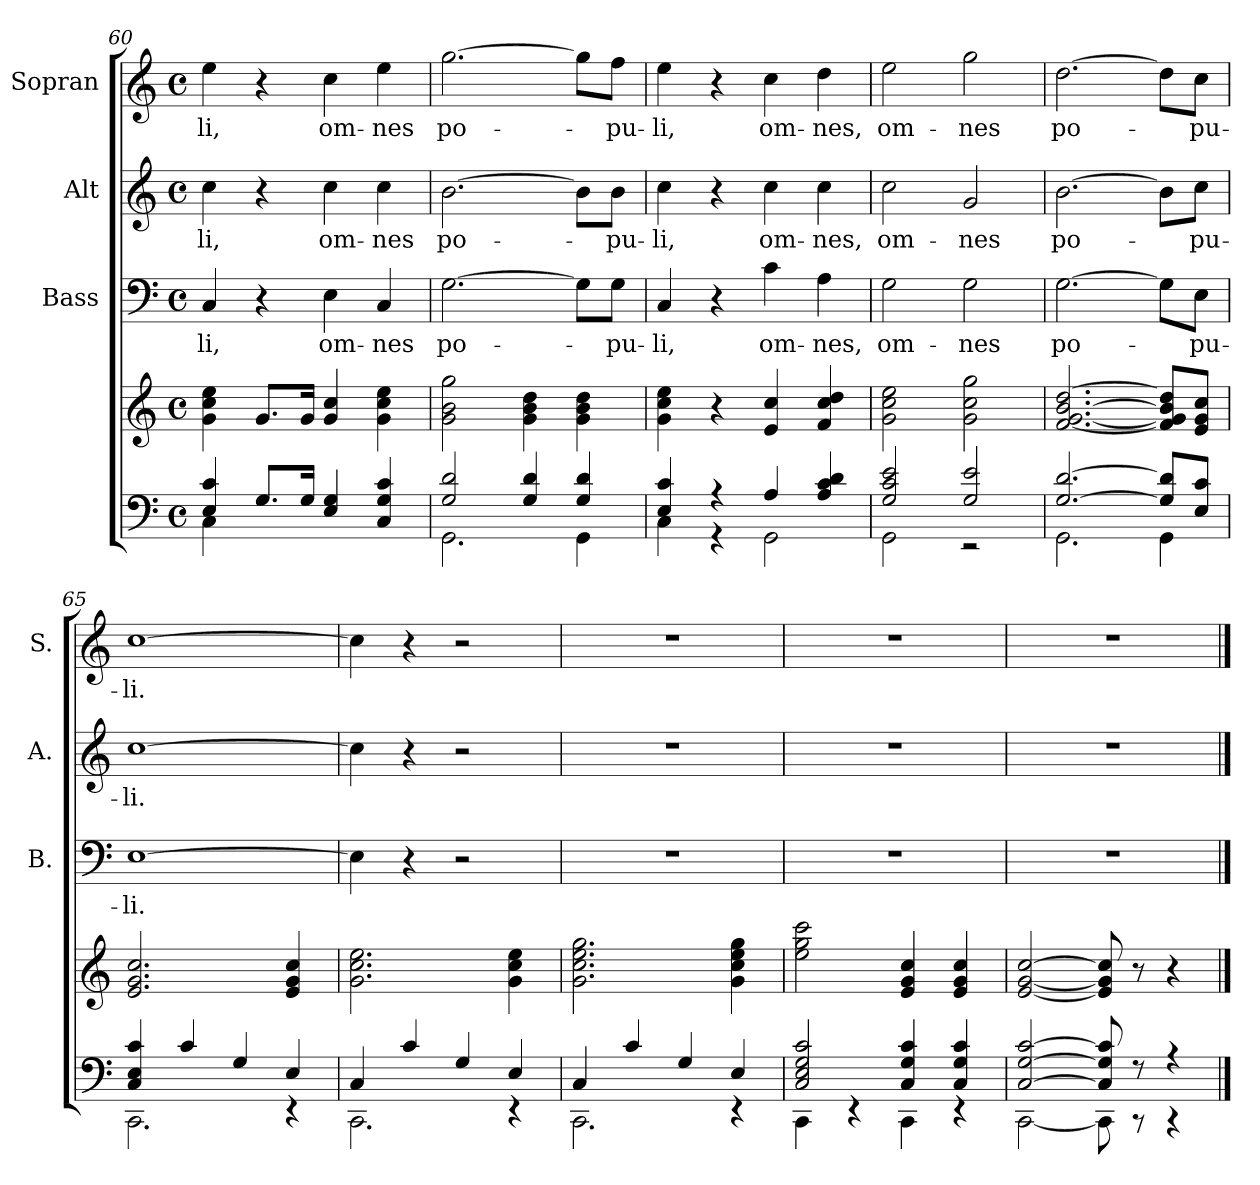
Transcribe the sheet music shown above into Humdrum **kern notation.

**kern	**kern	**kern	**text	**kern	**text	**kern	**text
*part4	*part4	*part3	*part3	*part2	*part2	*part1	*part1
*staff5	*staff4	*staff3	*staff3	*staff2	*staff2	*staff1	*staff1
*	*	*I"Bass	*	*I"Alt	*	*I"Sopran	*
*	*	*I'B.	*	*I'A.	*	*I'S.	*
*clefF4	*clefG2	*clefF4	*	*clefG2	*	*clefG2	*
*k[]	*k[]	*k[]	*	*k[]	*	*k[]	*
*C:	*C:	*C:	*	*C:	*	*C:	*
*M4/4	*M4/4	*M4/4	*	*M4/4	*	*M4/4	*
*met(c)	*met(c)	*met(c)	*	*met(c)	*	*met(c)	*
=60	=60	=60	=60	=60	=60	=60	=60
*^	*	*	*	*	*	*	*
!	!	!	!	!LO:LY:b	!	!LO:LY:b	!	!LO:LY:b
4E/ 4c/	4C\	4g\ 4cc\ 4ee\	4C/	-li,	4cc\	-li,	4ee\	-li,
8.G/L	2.ryy	8.g/L	4r	.	4r	.	4r	.
16G/Jk	.	16g/Jk	.	.	.	.	.	.
!	!	!	!	!LO:LY:b	!	!LO:LY:b	!	!LO:LY:b
4E/ 4G/	.	4g/ 4cc/	4E\	om-	4cc\	om-	4cc\	om-
!	!	!	!	!LO:LY:b	!	!LO:LY:b	!	!LO:LY:b
4C/ 4G/ 4c/	.	4g\ 4cc\ 4ee\	4C/	-nes	4cc\	-nes	4ee\	-nes
=61	=61	=61	=61	=61	=61	=61	=61	=61
!	!	!	!	!LO:LY:b	!	!LO:LY:b	!	!LO:LY:b
2G/ 2d/	2.GG\	2g\ 2b\ 2gg\	[2.G\	po-	[2.b\	po-	[2.gg\	po-
4G/ 4d/	.	4g\ 4b\ 4dd\	.	.	.	.	.	.
4G/ 4d/	4GG\	4g\ 4b\ 4dd\	8G\L]	.	8b\L]	.	8gg\L]	.
!	!	!	!	!LO:LY:b	!	!LO:LY:b	!	!LO:LY:b
.	.	.	8G\J	-pu-	8b\J	-pu-	8ff\J	-pu-
=62	=62	=62	=62	=62	=62	=62	=62	=62
!	!	!	!	!LO:LY:b	!	!LO:LY:b	!	!LO:LY:b
4E/ 4c/	4C\	4g\ 4cc\ 4ee\	4C/	-li,	4cc\	-li,	4ee\	-li,
4r	4r	4r	4r	.	4r	.	4r	.
!	!	!	!	!LO:LY:b	!	!LO:LY:b	!	!LO:LY:b
4A/	2GG\	4e/ 4cc/	4c\	om-	4cc\	om-	4cc\	om-
!	!	!	!	!LO:LY:b	!	!LO:LY:b	!	!LO:LY:b
4A/ 4c/ 4d/	.	4f/ 4cc/ 4dd/	4A\	-nes,	4cc\	-nes,	4dd\	-nes,
!!LO:LB:g=z
=63	=63	=63	=63	=63	=63	=63	=63	=63
!	!	!	!	!LO:LY:b	!	!LO:LY:b	!	!LO:LY:b
2G/ 2c/ 2e/	2GG\	2g\ 2cc\ 2ee\	2G\	om-	2cc\	om-	2ee\	om-
!	!	!	!	!LO:LY:b	!	!LO:LY:b	!	!LO:LY:b
2G/ 2e/	2rEE	2g\ 2cc\ 2gg\	2G\	-nes	2g/	-nes	2gg\	-nes
=64	=64	=64	=64	=64	=64	=64	=64	=64
!	!	!	!	!LO:LY:b	!	!LO:LY:b	!	!LO:LY:b
[>2.G/ [>2.d/	2.GG\	[2.f/ [2.g/ [2.b/ [2.dd/	[2.G\	po-	[2.b\	po-	[2.dd\	po-
8G/] 8d/]L	4GG\	8f/] 8g/] 8b/] 8dd/]L	8G\L]	.	8b\L]	.	8dd\L]	.
!	!	!	!	!LO:LY:b	!	!LO:LY:b	!	!LO:LY:b
8E/ 8c/J	.	8e/ 8g/ 8cc/J	8E\J	-pu-	8cc\J	-pu-	8cc\J	-pu-
=65	=65	=65	=65	=65	=65	=65	=65	=65
!	!	!	!	!LO:LY:b	!	!LO:LY:b	!	!LO:LY:b
4C/ 4E/ 4c/	2.CC\	2.e/ 2.g/ 2.cc/	[1E	-li.	[1cc	-li.	[1cc	-li.
4c/	.	.	.	.	.	.	.	.
4G/	.	.	.	.	.	.	.	.
4E/	4rEE	4e/ 4g/ 4cc/	.	.	.	.	.	.
=66	=66	=66	=66	=66	=66	=66	=66	=66
4C/	2.CC\	2.g\ 2.cc\ 2.ee\	4E\]	.	4cc\]	.	4cc\]	.
4c/	.	.	4r	.	4r	.	4r	.
4G/	.	.	2r	.	2r	.	2r	.
4E/	4rEE	4g\ 4cc\ 4ee\	.	.	.	.	.	.
=67	=67	=67	=67	=67	=67	=67	=67	=67
4C/	2.CC\	2.g\ 2.cc\ 2.ee\ 2.gg\	1r	.	1r	.	1r	.
4c/	.	.	.	.	.	.	.	.
4G/	.	.	.	.	.	.	.	.
4E/	4rEE	4g\ 4cc\ 4ee\ 4gg\	.	.	.	.	.	.
=68	=68	=68	=68	=68	=68	=68	=68	=68
2C/ 2E/ 2G/ 2c/	4CC\	2ee\ 2gg\ 2ccc\	1r	.	1r	.	1r	.
.	4rEE	.	.	.	.	.	.	.
4C/ 4G/ 4c/	4CC\	4e/ 4g/ 4cc/	.	.	.	.	.	.
4C/ 4G/ 4c/	4rEE	4e/ 4g/ 4cc/	.	.	.	.	.	.
=69	=69	=69	=69	=69	=69	=69	=69	=69
[>2C/ [>2G/ [>2c/	[<2CC\	[2e/ [2g/ [2cc/	1r	.	1r	.	1r	.
8C/] 8G/] 8c/]	8CC\]	8e/] 8g/] 8cc/]	.	.	.	.	.	.
8r	8r	8r	.	.	.	.	.	.
4r	4r	4r	.	.	.	.	.	.
*v	*v	*	*	*	*	*	*	*
==	==	==	==	==	==	==	==
*-	*-	*-	*-	*-	*-	*-	*-
